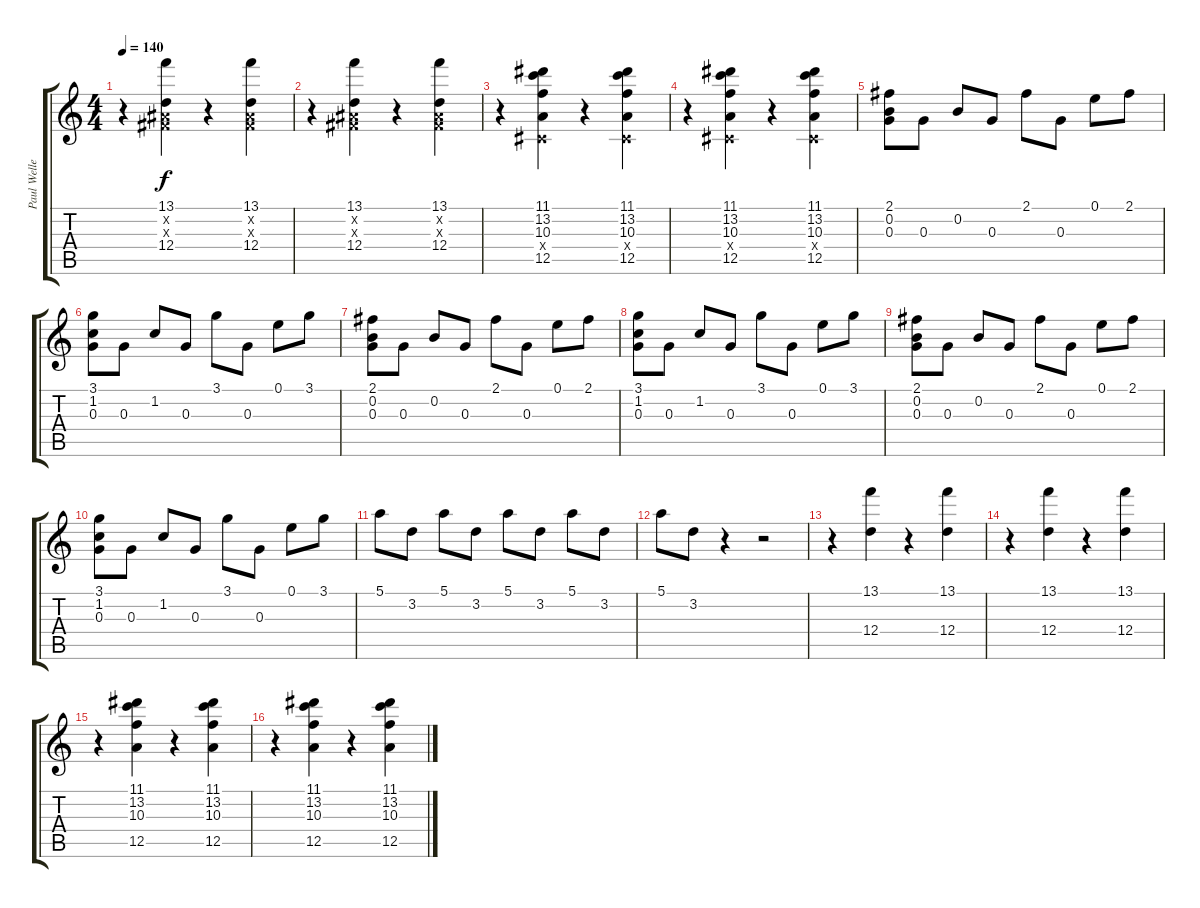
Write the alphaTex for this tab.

\track ("Paul Weller" "Paul Welle") {instrument electricguitarclean}
\staff {score tabs}
\tuning (E4 B3 G3 D3 A2 E2) {hide}
\ts (4 4)
\tempo 140
\clef g2
\ks c
r.4{dy f} (13.1 -1.2{x} -1.3{x} 12.4).4 r.4 (13.1 -1.2{x} -1.3{x} 12.4).4 |
r.4 (13.1 -1.2{x} -1.3{x} 12.4).4 r.4 (13.1 -1.2{x} -1.3{x} 12.4).4 |
r.4 (11.1 13.2 10.3 -1.4{x} 12.5).4 r.4 (11.1 13.2 10.3 -1.4{x} 12.5).4 |
r.4 (11.1 13.2 10.3 -1.4{x} 12.5).4 r.4 (11.1 13.2 10.3 -1.4{x} 12.5).4 |
(2.1 0.2 0.3).8 0.3.8 0.2.8 0.3.8 2.1.8 0.3.8 0.1.8 2.1.8 |
(3.1 1.2 0.3).8 0.3.8 1.2.8 0.3.8 3.1.8 0.3.8 0.1.8 3.1.8 |
(2.1 0.2 0.3).8 0.3.8 0.2.8 0.3.8 2.1.8 0.3.8 0.1.8 2.1.8 |
(3.1 1.2 0.3).8 0.3.8 1.2.8 0.3.8 3.1.8 0.3.8 0.1.8 3.1.8 |
(2.1 0.2 0.3).8 0.3.8 0.2.8 0.3.8 2.1.8 0.3.8 0.1.8 2.1.8 |
(3.1 1.2 0.3).8 0.3.8 1.2.8 0.3.8 3.1.8 0.3.8 0.1.8 3.1.8 |
5.1.8 3.2.8 5.1.8 3.2.8 5.1.8 3.2.8 5.1.8 3.2.8 |
5.1.8 3.2.8 r.4 r.2 |
r.4 (13.1 12.4).4 r.4 (13.1 12.4).4 |
r.4 (13.1 12.4).4 r.4 (13.1 12.4).4 |
r.4 (11.1 13.2 10.3 12.5).4 r.4 (11.1 13.2 10.3 12.5).4 |
r.4 (11.1 13.2 10.3 12.5).4 r.4 (11.1 13.2 10.3 12.5).4
